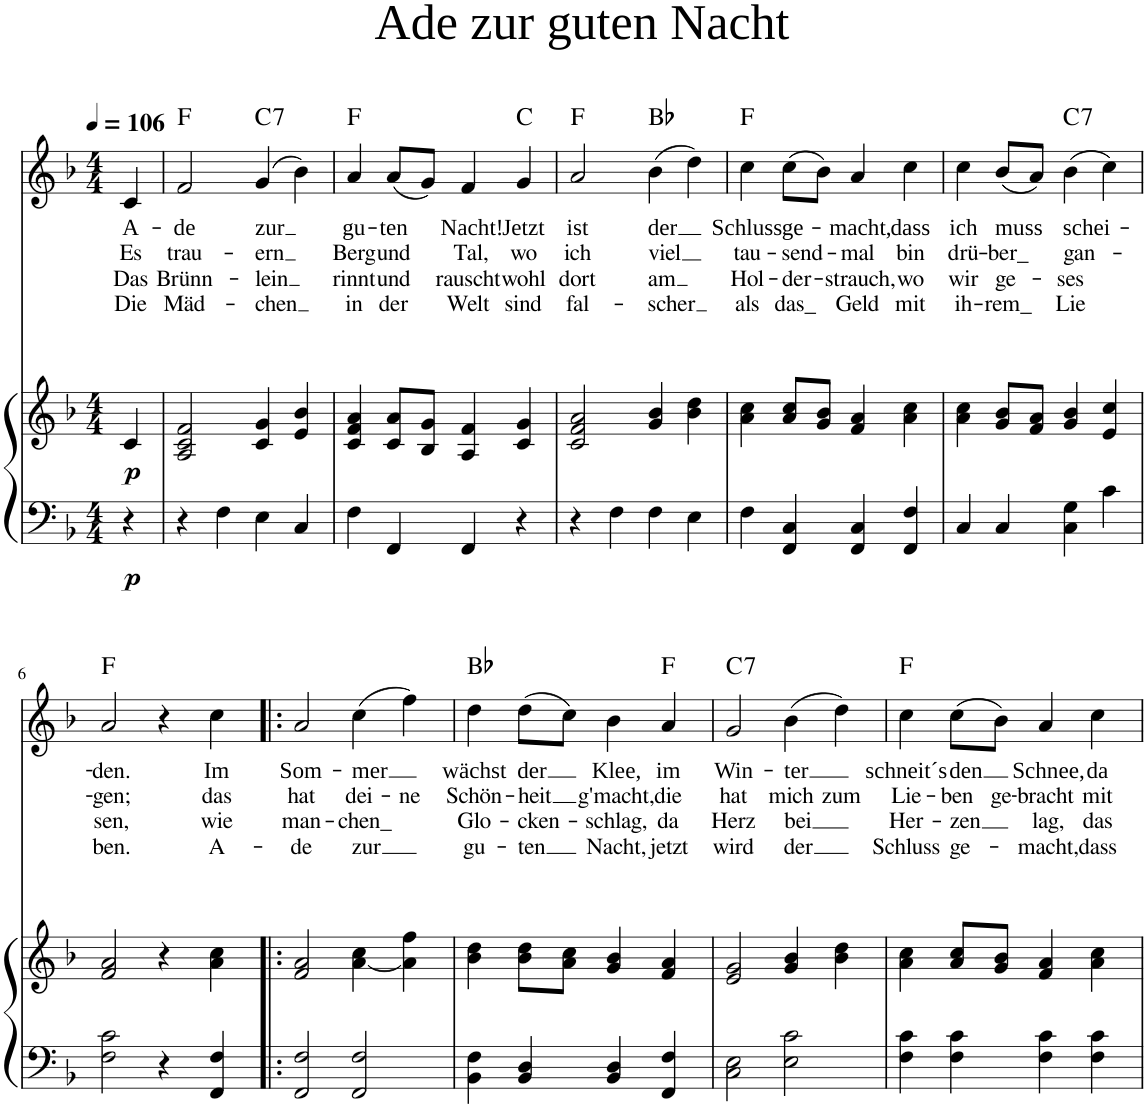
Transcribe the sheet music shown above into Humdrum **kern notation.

**kern	**kern	**dynam	**kern	**text	**text	**text	**text	**harte
*part2	*part2	*part2	*part1	*part1	*part1	*part1	*part1	*part1
*staff3	*staff2	*staff2/3	*staff1	*staff1	*staff1	*staff1	*staff1	*
*I"Piano	*	*	*I"Stimme	*	*	*	*	*
*I'Pno	*	*	*	*	*	*	*	*
*clefF4	*clefG2	*	*clefG2	*	*	*	*	*
*k[b-]	*k[b-]	*	*k[b-]	*	*	*	*	*
*M4/4	*M4/4	*	*M4/4	*	*	*	*	*
*MM106	*MM106	*	*MM106	*	*	*	*	*
=	=	=	=	=	=	=	=	=
!	!	!LO:DY:b=2	!	!LO:LY:b	!LO:LY:b	!LO:LY:b	!LO:LY:b	!
!	!	!LO:DY:n=1:b	!	!	!	!	!	!
4r	4c/	p p	4c/	A-	Es	Das	Die	.
=1	=1	=1	=1	=1	=1	=1	=1	=1
!	!	!	!	!LO:LY:b	!LO:LY:b	!LO:LY:b	!LO:LY:b	!
4r	2A/ 2c/ 2f/	.	2f/	-de	trau-	Brünn-	Mäd-	F:maj
4F\	.	.	.	.	.	.	.	.
!	!	!	!	!LO:LY:b	!LO:LY:b	!LO:LY:b	!LO:LY:b	!LO:H:kt=7
4E\	4c/ 4g/	.	(4g/	zur	-ern	-lein	-chen	C:7
4C/	4e/ 4b-/	.	4b-\)	.	.	.	.	.
=2	=2	=2	=2	=2	=2	=2	=2	=2
!	!	!	!	!LO:LY:b	!LO:LY:b	!LO:LY:b	!LO:LY:b	!
4F\	4c/ 4f/ 4a/	.	4a/	gu-	Berg	rinnt	in	F:maj
!	!	!	!	!LO:LY:b	!LO:LY:b	!LO:LY:b	!LO:LY:b	!
4FF/	8c/ 8a/L	.	(8a/L	-ten	und	und	der	.
.	8B-/ 8g/J	.	8g/J)	.	.	.	.	.
!	!	!	!	!LO:LY:b	!LO:LY:b	!LO:LY:b	!LO:LY:b	!
4FF/	4A/ 4f/	.	4f/	Nacht!	Tal,	rauscht	Welt	.
!	!	!	!	!LO:LY:b	!LO:LY:b	!LO:LY:b	!LO:LY:b	!
4r	4c/ 4g/	.	4g/	Jetzt	wo	wohl	sind	C:maj
=3	=3	=3	=3	=3	=3	=3	=3	=3
!	!	!	!	!LO:LY:b	!LO:LY:b	!LO:LY:b	!LO:LY:b	!
4r	2c/ 2f/ 2a/	.	2a/	ist	ich	dort	fal-	F:maj
4F\	.	.	.	.	.	.	.	.
!	!	!	!	!LO:LY:b	!LO:LY:b	!LO:LY:b	!LO:LY:b	!
4F\	4g/ 4b-/	.	(4b-\	der	viel	am	-scher	Bb:maj
4E\	4b-\ 4dd\	.	4dd\)	.	.	.	.	.
=4	=4	=4	=4	=4	=4	=4	=4	=4
!	!	!	!	!LO:LY:b	!LO:LY:b	!LO:LY:b	!LO:LY:b	!
4F\	4a\ 4cc\	.	4cc\	Schluss	tau-	Hol-	als	F:maj
!	!	!	!	!LO:LY:b	!LO:LY:b	!LO:LY:b	!LO:LY:b	!
4FF/ 4C/	8a/ 8cc/L	.	(8cc\L	-ge-	-send-	-der-	das_	.
.	8g/ 8b-/J	.	8b-\J)	.	.	.	.	.
!	!	!	!	!LO:LY:b	!LO:LY:b	!LO:LY:b	!LO:LY:b	!
4FF/ 4C/	4f/ 4a/	.	4a/	-macht,	-mal	-strauch,	Geld	.
!	!	!	!	!LO:LY:b	!LO:LY:b	!LO:LY:b	!LO:LY:b	!
4FF/ 4F/	4a\ 4cc\	.	4cc\	dass	bin	wo	mit	.
=5	=5	=5	=5	=5	=5	=5	=5	=5
!	!	!	!	!LO:LY:b	!LO:LY:b	!LO:LY:b	!LO:LY:b	!
4C/	4a\ 4cc\	.	4cc\	ich	drü-	wir	ih-	.
!	!	!	!	!LO:LY:b	!LO:LY:b	!LO:LY:b	!LO:LY:b	!
4C/	8g/ 8b-/L	.	(8b-/L	muss	-ber_	ge-	-rem_	.
.	8f/ 8a/J	.	8a/J)	.	.	.	.	.
!	!	!	!	!LO:LY:b	!LO:LY:b	!LO:LY:b	!LO:LY:b	!LO:H:kt=7
4C\ 4G\	4g/ 4b-/	.	(4b-\	schei-	gan-	-ses	Lie	C:7
4c\	4e/ 4cc/	.	4cc\)	.	.	.	.	.
!!LO:LB:g=z
=6	=6	=6	=6	=6	=6	=6	=6	=6
!	!	!	!	!LO:LY:b	!LO:LY:b	!LO:LY:b	!LO:LY:b	!
2F\ 2c\	2f/ 2a/	.	2a/	den.	-gen;	sen,	ben.	F:maj
4r	4r	.	4r	.	.	.	.	.
!	!	!	!	!LO:LY:b	!LO:LY:b	!LO:LY:b	!LO:LY:b	!
4FF/ 4F/	4a\ 4cc\	.	4cc\	Im	das	wie	A-	.
=7!|:	=7!|:	=7!|:	=7!|:	=7!|:	=7!|:	=7!|:	=7!|:	=7!|:
!	!	!	!	!LO:LY:b	!LO:LY:b	!LO:LY:b	!LO:LY:b	!
2FF/ 2F/	2f/ 2a/	.	2a/	Som-	hat	man-	-de	.
!	!	!	!	!LO:LY:b	!LO:LY:b	!LO:LY:b	!LO:LY:b	!
2FF/ 2F/	[4a\ 4cc\	.	(4cc\	-mer	dei-	-chen_	zur	.
!	!	!	!	!	!LO:LY:b	!	!	!
.	4a\] 4ff\	.	4ff\)	.	-ne	.	.	.
=8	=8	=8	=8	=8	=8	=8	=8	=8
!	!	!	!	!LO:LY:b	!LO:LY:b	!LO:LY:b	!LO:LY:b	!
4BB-\ 4F\	4b-\ 4dd\	.	4dd\	wächst	Schön-	Glo-	gu-	Bb:maj
!	!	!	!	!LO:LY:b	!LO:LY:b	!LO:LY:b	!LO:LY:b	!
4BB-/ 4D/	8b-\ 8dd\L	.	(8dd\L	der	-heit	-cken-	-ten	.
.	8a\ 8cc\J	.	8cc\J)	.	.	.	.	.
!	!	!	!	!LO:LY:b	!LO:LY:b	!LO:LY:b	!LO:LY:b	!
4BB-/ 4D/	4g/ 4b-/	.	4b-\	Klee,	g'macht,	-schlag,	Nacht,	.
!	!	!	!	!LO:LY:b	!LO:LY:b	!LO:LY:b	!LO:LY:b	!
4FF/ 4F/	4f/ 4a/	.	4a/	im	die	da	jetzt	F:maj
=9	=9	=9	=9	=9	=9	=9	=9	=9
!	!	!	!	!LO:LY:b	!LO:LY:b	!LO:LY:b	!LO:LY:b	!LO:H:kt=7
2C\ 2E\	2e/ 2g/	.	2g/	Win-	hat	Herz	wird	C:7
!	!	!	!	!LO:LY:b	!LO:LY:b	!LO:LY:b	!LO:LY:b	!
2E\ 2c\	4g/ 4b-/	.	(4b-\	-ter	mich	bei	der	.
!	!	!	!	!	!LO:LY:b	!	!	!
.	4b-\ 4dd\	.	4dd\)	.	zum	.	.	.
=10	=10	=10	=10	=10	=10	=10	=10	=10
!	!	!	!	!LO:LY:b	!LO:LY:b	!LO:LY:b	!LO:LY:b	!
4F\ 4c\	4a\ 4cc\	.	4cc\	schneit´s	Lie-	Her-	Schluss	F:maj
!	!	!	!	!LO:LY:b	!LO:LY:b	!LO:LY:b	!LO:LY:b	!
4F\ 4c\	8a/ 8cc/L	.	(8cc\L	den	-ben	-zen	ge-	.
!	!	!	!	!	!LO:LY:b	!	!	!
.	8g/ 8b-/J	.	8b-\J)	.	ge-	.	.	.
!	!	!	!	!LO:LY:b	!LO:LY:b	!LO:LY:b	!LO:LY:b	!
4F\ 4c\	4f/ 4a/	.	4a/	Schnee,	-bracht	lag,	-macht,	.
!	!	!	!	!LO:LY:b	!LO:LY:b	!LO:LY:b	!LO:LY:b	!
4F\ 4c\	4a\ 4cc\	.	4cc\	da	mit	das	dass	.
=	=	=	=	=	=	=	=	=
*-	*-	*-	*-	*-	*-	*-	*-	*-
